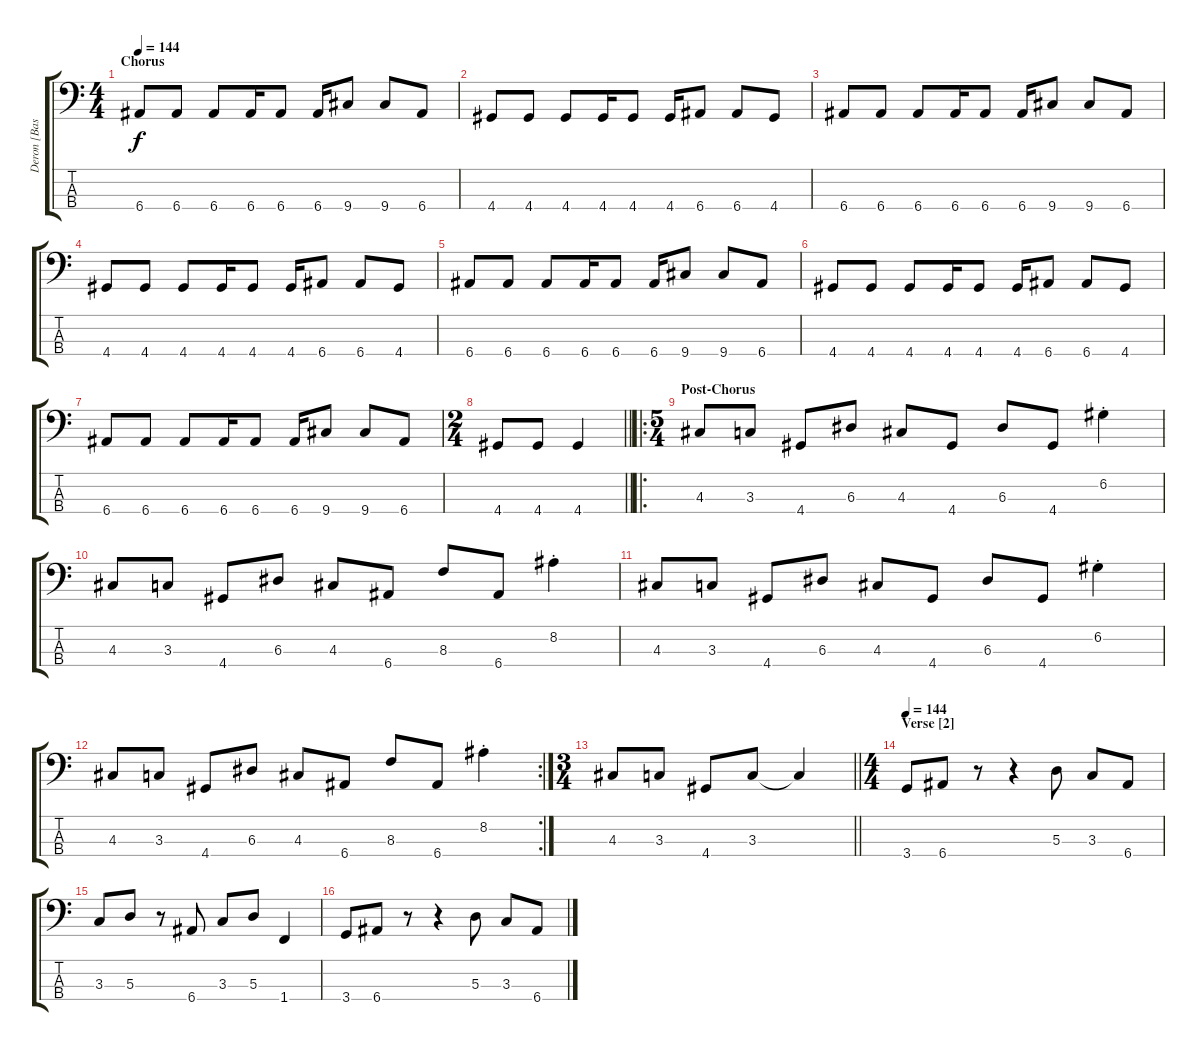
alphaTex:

\track ("Deron [Bass]" "Deron [Bas") {instrument electricbasspick}
\staff {score tabs}
\tuning (G2 D2 A1 E1) {hide}
\ts (4 4)
\section ("" "Chorus")
\tempo 144
\clef f4
\ks c
6.4.8{dy f} 6.4.8 6.4.8 6.4.16 6.4.8 6.4.16 9.4.8 9.4.8 6.4.8 |
4.4.8 4.4.8 4.4.8 4.4.16 4.4.8 4.4.16 6.4.8 6.4.8 4.4.8 |
6.4.8 6.4.8 6.4.8 6.4.16 6.4.8 6.4.16 9.4.8 9.4.8 6.4.8 |
4.4.8 4.4.8 4.4.8 4.4.16 4.4.8 4.4.16 6.4.8 6.4.8 4.4.8 |
6.4.8 6.4.8 6.4.8 6.4.16 6.4.8 6.4.16 9.4.8 9.4.8 6.4.8 |
4.4.8 4.4.8 4.4.8 4.4.16 4.4.8 4.4.16 6.4.8 6.4.8 4.4.8 |
6.4.8 6.4.8 6.4.8 6.4.16 6.4.8 6.4.16 9.4.8 9.4.8 6.4.8 |
\ts (2 4)
\barLineRight lightlight
4.4.8 4.4.8 4.4.4 |
\ro
\ts (5 4)
\section ("" "Post-Chorus")
4.3.8 3.3.8 4.4.8 6.3.8 4.3.8 4.4.8 6.3.8 4.4.8 6.2{st}.4 |
4.3.8 3.3.8 4.4.8 6.3.8 4.3.8 6.4.8 8.3.8 6.4.8 8.2{st}.4 |
4.3.8 3.3.8 4.4.8 6.3.8 4.3.8 4.4.8 6.3.8 4.4.8 6.2{st}.4 |
\rc 2
4.3.8 3.3.8 4.4.8 6.3.8 4.3.8 6.4.8 8.3.8 6.4.8 8.2{st}.4 |
\ts (3 4)
\barLineRight lightlight
4.3.8 3.3.8 4.4.8 3.3.8 3.3{t}.4 |
\ts (4 4)
\section ("" "Verse [2]")
\tempo 144
3.4.8 6.4.8 r.8 r.4 5.3.8 3.3.8 6.4.8 |
3.3.8 5.3.8 r.8 6.4.8 3.3.8 5.3.8 1.4.4 |
3.4.8 6.4.8 r.8 r.4 5.3.8 3.3.8 6.4.8
